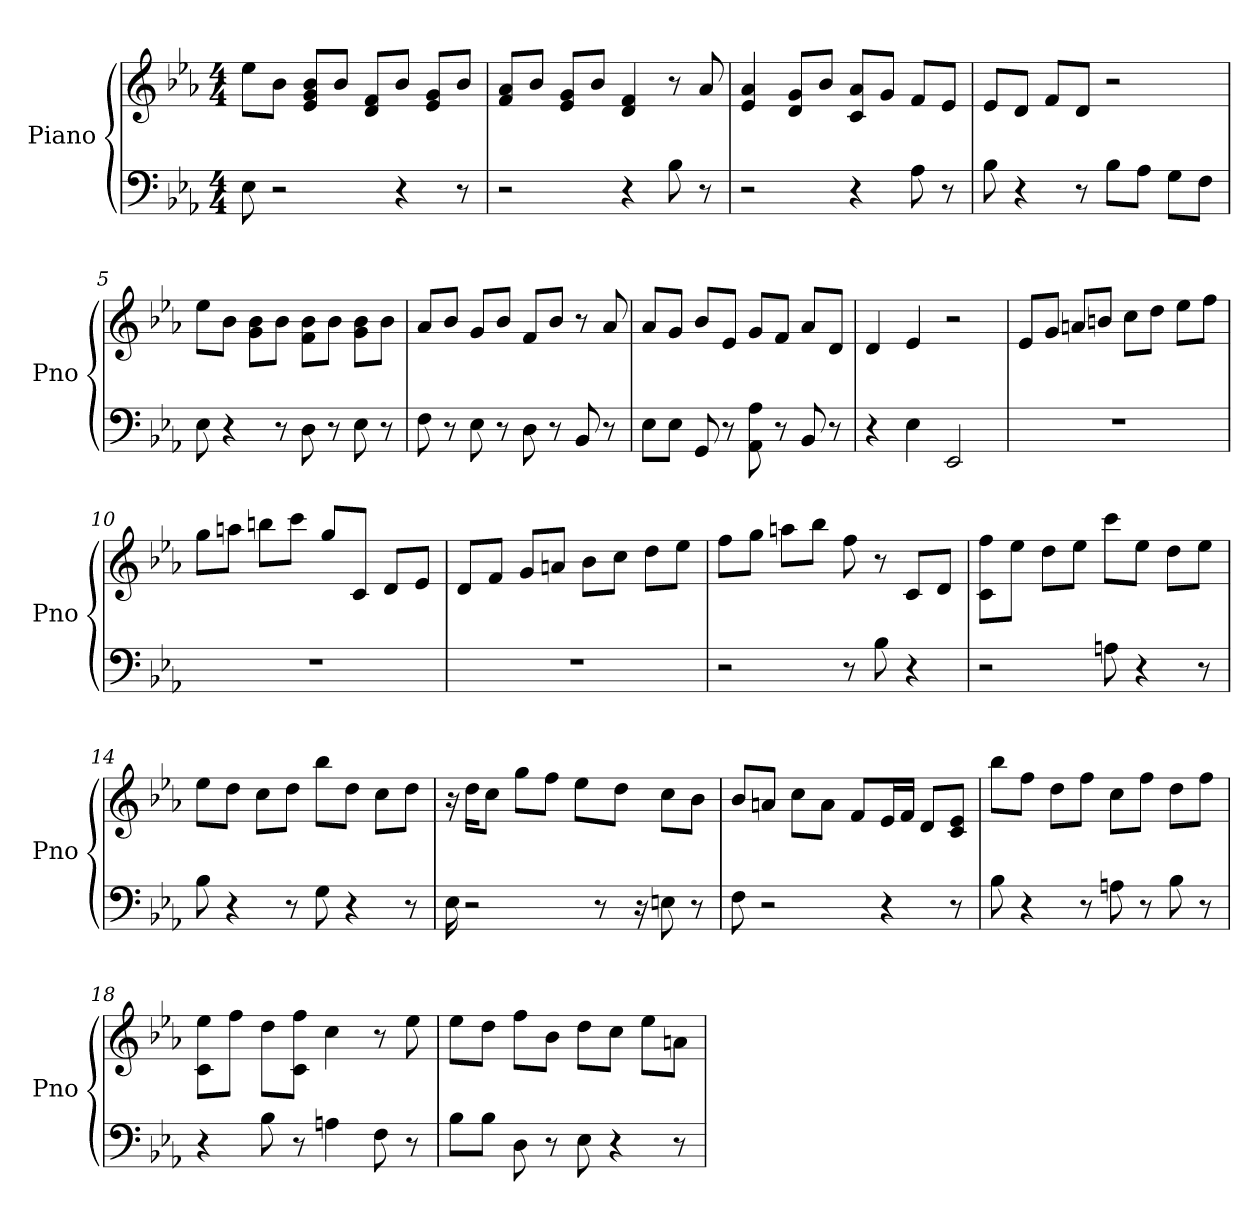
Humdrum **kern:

**kern	**kern
*part1	*part1
*staff2	*staff1
*I"Piano	*
*I'Pno	*
*clefF4	*clefG2
*k[b-e-a-]	*k[b-e-a-]
*E-:	*E-:
*M4/4	*M4/4
*MM176	*MM176
=1	=1
8E-	8ee-\L
2r	8b-\J
.	8e-/ 8b-/ 8g/L
.	8b-/J
.	8d/ 8f/L
4r	8b-/J
.	8e-/ 8g/L
8r	8b-/J
=2	=2
2r	8a-/ 8f/L
.	8b-/J
.	8g/ 8e-/L
.	8b-/J
4r	4f 4d
8B-	8r
8r	8a-
=3	=3
2r	4a- 4e-
.	8d/ 8g/L
.	8b-/J
4r	8a-/ 8c/L
.	8g/J
8A-	8f/L
8r	8e-/J
=4	=4
8B-	8e-/L
4r	8d/J
.	8f/L
8r	8d/J
8B-\L	2r
8A-\J	.
8G\L	.
8F\J	.
=5	=5
8E-	8ee-\L
4r	8b-\J
.	8b-\ 8g\L
8r	8b-\J
8D	8b-\ 8f\L
8r	8b-\J
8E-	8b-\ 8g\L
8r	8b-\J
=6	=6
8F	8a-/L
8r	8b-/J
8E-	8g/L
8r	8b-/J
8D	8f/L
8r	8b-/J
8BB-	8r
8r	8a-
=7	=7
8E-\L	8a-/L
8E-\J	8g/J
8GG	8b-/L
8r	8e-/J
8AA- 8A-	8g/L
8r	8f/J
8BB-	8a-/L
8r	8d/J
=8	=8
4r	4d
4E-	4e-
2EE-	2r
=9	=9
1r	8e-/L
.	8g/J
.	8a/L
.	8b/J
.	8cc\L
.	8dd\J
.	8ee-\L
.	8ff\J
=10	=10
1r	8gg\L
.	8aa\J
.	8bb\L
.	8ccc\J
.	8gg/L
.	8c/J
.	8d/L
.	8e-/J
=11	=11
1r	8d/L
.	8f/J
.	8g/L
.	8a/J
.	8b-\L
.	8cc\J
.	8dd\L
.	8ee-\J
=12	=12
2r	8ff\L
.	8gg\J
.	8aa\L
.	8bb-\J
8r	8ff
8B-	8r
4r	8c/L
.	8d/J
=13	=13
2r	8ff\ 8c\L
.	8ee-\J
.	8dd\L
.	8ee-\J
8A	8ccc\L
4r	8ee-\J
.	8dd\L
8r	8ee-\J
=14	=14
8B-	8ee-\L
4r	8dd\J
.	8cc\L
8r	8dd\J
8G	8bb-\L
4r	8dd\J
.	8cc\L
8r	8dd\J
=15	=15
16E-	16r
2r	16dd\KL
.	8cc\J
.	8gg\L
.	8ff\J
.	8ee-\L
8r	.
.	8dd\J
16r	.
8E	8cc\L
8r	8b-\J
=16	=16
8F	8b-/L
2r	8a/J
.	8cc\L
.	8a\J
.	8f/L
4r	16e-/L
.	16f/JJ
.	8d/L
8r	8e-/ 8c/J
=17	=17
8B-	8bb-\L
4r	8ff\J
.	8dd\L
8r	8ff\J
8A	8cc\L
8r	8ff\J
8B-	8dd\L
8r	8ff\J
=18	=18
4r	8ee-\ 8c\L
.	8ff\J
8B-	8dd\L
8r	8c\ 8ff\J
4A	4cc
8F	8r
8r	8ee-
=19	=19
8B-\L	8ee-\L
8B-\J	8dd\J
8D	8ff\L
8r	8b-\J
8E-	8dd\L
4r	8cc\J
.	8ee-\L
8r	8a\J
=	=
*-	*-
